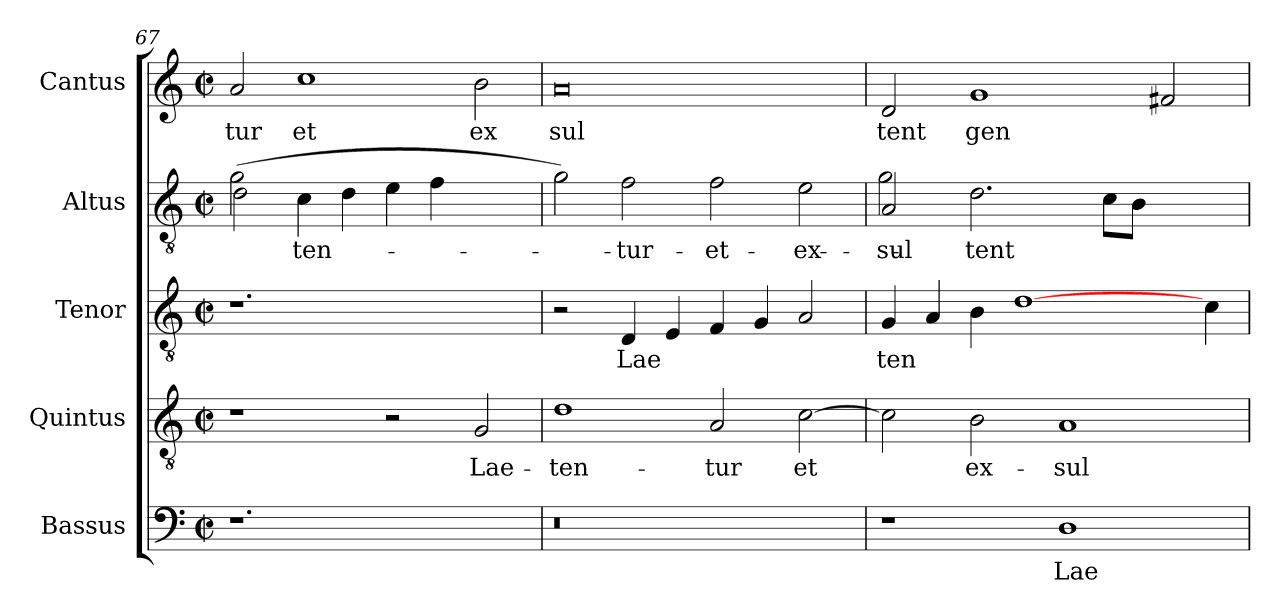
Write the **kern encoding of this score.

**kern	**text	**kern	**text	**kern	**text	**kern	**text	**kern	**text
*part5	*part5	*part4	*part4	*part3	*part3	*part2	*part2	*part1	*part1
*staff5	*staff5	*staff4	*staff4	*staff3	*staff3	*staff2	*staff2	*staff1	*staff1
*I"Bassus	*	*I"Quintus	*	*I"Tenor	*	*I"Altus	*	*I"Cantus	*
*clefF4	*	*clefGv2	*	*clefGv2	*	*clefGv2	*	*clefG2	*
*M2/2	*	*M2/2	*	*M2/2	*	*M2/2	*	*M2/2	*
*met(c|)	*	*met(c|)	*	*met(c|)	*	*met(c|)	*	*met(c|)	*
=67	=67	=67	=67	=67	=67	=67	=67	=67	=67
*	*	*	*	*	*	*^	*	*	*
!	!	!	!	!	!	!	!	!	!	!LO:LY:b:cj
1.r	.	1r	.	1.r	.	(>2g\	2d\	.	2a/	tur
!	!	!	!	!	!	!	!	!LO:LY:b	!	!LO:LY:b:cj
.	.	.	.	.	.	2ryy	4c\	-ten-	1cc	et
.	.	.	.	.	.	.	4d\	.	.	.
.	.	2r	.	.	.	1ryy	4e\	.	.	.
.	.	.	.	.	.	.	4f\	.	.	.
!	!	!	!LO:LY:b:cj	!	!	!	!	!	!	!LO:LY:b:cj
2ryy	.	2G/	Lae-	2ryy	.	.	2ryy	.	2b\	ex
=68	=68	=68	=68	=68	=68	=68	=68	=68	=68	=68
!	!	!	!LO:LY:b:cj	!	!	!	!	!	!	!LO:LY:b:cj
*	*	*	*	*	*	*v	*v	*	*	*
0r	.	1d	-ten-	2r	.	2g\)	.	0a	sul
!	!	!	!	!	!LO:LY:b	!	!LO:LY:b:cj	!	!
.	.	.	.	4D/	Lae	2f\	-tur	.	.
.	.	.	.	4E/	.	.	.	.	.
!	!	!	!LO:LY:b:cj	!	!	!	!LO:LY:b:cj	!	!
.	.	2A/	-tur	4F/	.	2f\	et	.	.
.	.	.	.	4G/	.	.	.	.	.
!	!	!	!LO:LY:b:cj	!	!	!	!LO:LY:b:cj	!	!
.	.	[>2c\	et	2A/	.	2e\	ex-	.	.
=69	=69	=69	=69	=69	=69	=69	=69	=69	=69
!	!	!	!	!	!LO:LY:b	!	!LO:LY:b:cj	!	!LO:LY:b:cj
*	*	*	*	*	*	*^	*	*	*
1r	.	2c\]	.	4G/	ten	2A/	2g\	-sul-	2d/	tent
.	.	.	.	4A/	.	.	.	.	.	.
!	!	!	!LO:LY:b:cj	!	!	!	!	!LO:LY:b	!	!LO:LY:b
.	.	2B\	ex-	4B\	.	2ryy	2.d\	-tent	1g	gen
.	.	.	.	[>1d	.	.	.	.	.	.
!	!LO:LY:b:cj	!	!LO:LY:b:cj	!	!	!	!	!	!	!
1D	Lae	1A	-sul-	.	.	1ryy	.	.	.	.
.	.	.	.	.	.	.	8c\L	.	.	.
.	.	.	.	.	.	.	8B\J	.	.	.
.	.	.	.	.	.	.	2ryy	.	2f#/	.
.	.	.	.	4c\	.	.	.	.	.	.
*	*	*	*	*	*	*v	*v	*	*	*
=	=	=	=	=	=	=	=	=	=
*-	*-	*-	*-	*-	*-	*-	*-	*-	*-
